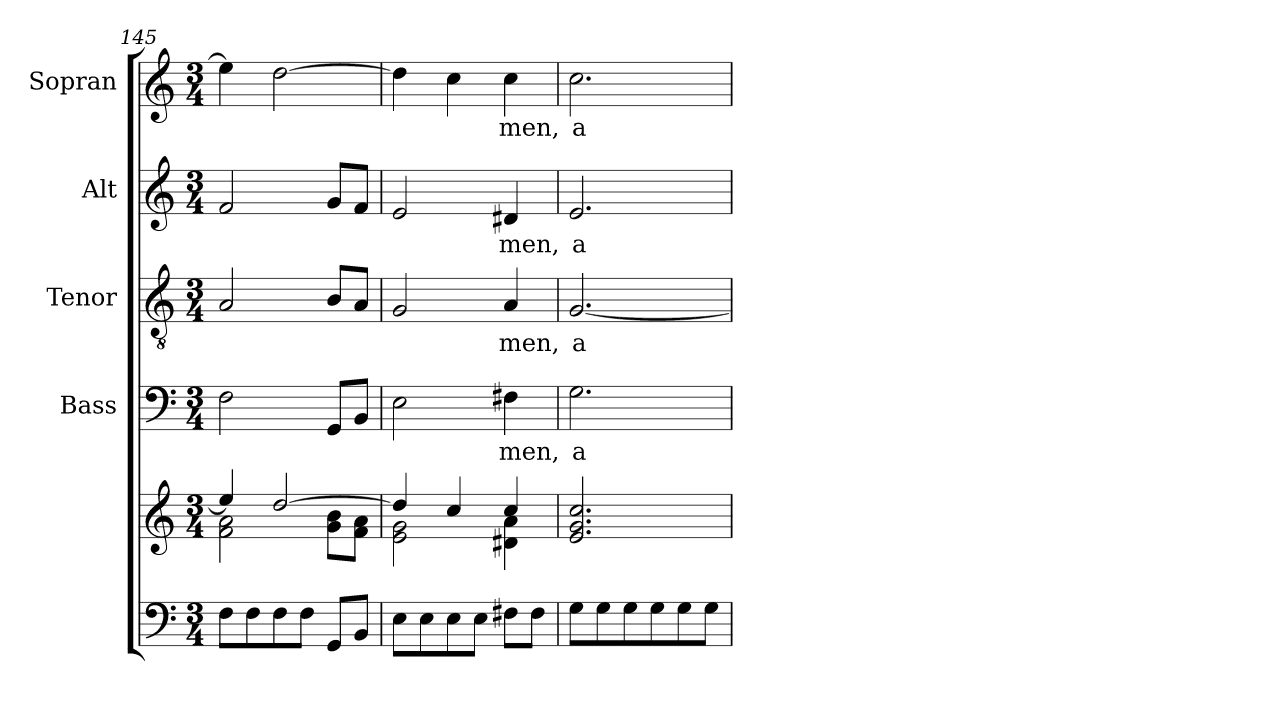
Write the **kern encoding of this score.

**kern	**kern	**kern	**text	**kern	**text	**kern	**text	**kern	**text
*part5	*part5	*part4	*part4	*part3	*part3	*part2	*part2	*part1	*part1
*staff6	*staff5	*staff4	*staff4	*staff3	*staff3	*staff2	*staff2	*staff1	*staff1
*	*	*I"Bass	*	*I"Tenor	*	*I"Alt	*	*I"Sopran	*
*	*	*I'B.	*	*I'T.	*	*I'A.	*	*I'S.	*
*clefF4	*clefG2	*clefF4	*	*clefGv2	*	*clefG2	*	*clefG2	*
*k[]	*k[]	*k[]	*	*k[]	*	*k[]	*	*k[]	*
*C:	*C:	*C:	*	*C:	*	*C:	*	*C:	*
*M3/4	*M3/4	*M3/4	*	*M3/4	*	*M3/4	*	*M3/4	*
=145	=145	=145	=145	=145	=145	=145	=145	=145	=145
*	*^	*	*	*	*	*	*	*	*
8F\L	4ee/]	2f\ 2a\	2F\	.	2A/	.	2f/	.	4ee\]	.
8F\	.	.	.	.	.	.	.	.	.	.
8F\	[>2dd/	.	.	.	.	.	.	.	[2dd\	.
8F\J	.	.	.	.	.	.	.	.	.	.
8GG/L	.	8g\ 8b\L	8GG/L	.	8B/L	.	8g/L	.	.	.
8BB/J	.	8f\ 8a\J	8BB/J	.	8A/J	.	8f/J	.	.	.
=146	=146	=146	=146	=146	=146	=146	=146	=146	=146	=146
8E\L	4dd/]	2e\ 2g\	2E\	.	2G/	.	2e/	.	4dd\]	.
8E\	.	.	.	.	.	.	.	.	.	.
8E\	4cc/	.	.	.	.	.	.	.	4cc\	.
8E\J	.	.	.	.	.	.	.	.	.	.
!	!	!	!	!LO:LY:b	!	!LO:LY:b	!	!LO:LY:b	!	!LO:LY:b
8F#X\L	4cc/	4d#X\ 4a\	4F#X\	-men,	4A/	-men,	4d#X/	-men,	4cc\	-men,
8F#\J	.	.	.	.	.	.	.	.	.	.
*	*v	*v	*	*	*	*	*	*	*	*
!!LO:PB:g=z
=147	=147	=147	=147	=147	=147	=147	=147	=147	=147
!	!	!	!LO:LY:b	!	!LO:LY:b	!	!LO:LY:b	!	!LO:LY:b
8G\L	2.e/ 2.g/ 2.cc/	2.G\	a-	[2.G/	a-	2.e/	a-	2.cc\	a-
8G\	.	.	.	.	.	.	.	.	.
8G\	.	.	.	.	.	.	.	.	.
8G\	.	.	.	.	.	.	.	.	.
8G\	.	.	.	.	.	.	.	.	.
8G\J	.	.	.	.	.	.	.	.	.
=	=	=	=	=	=	=	=	=	=
*-	*-	*-	*-	*-	*-	*-	*-	*-	*-
